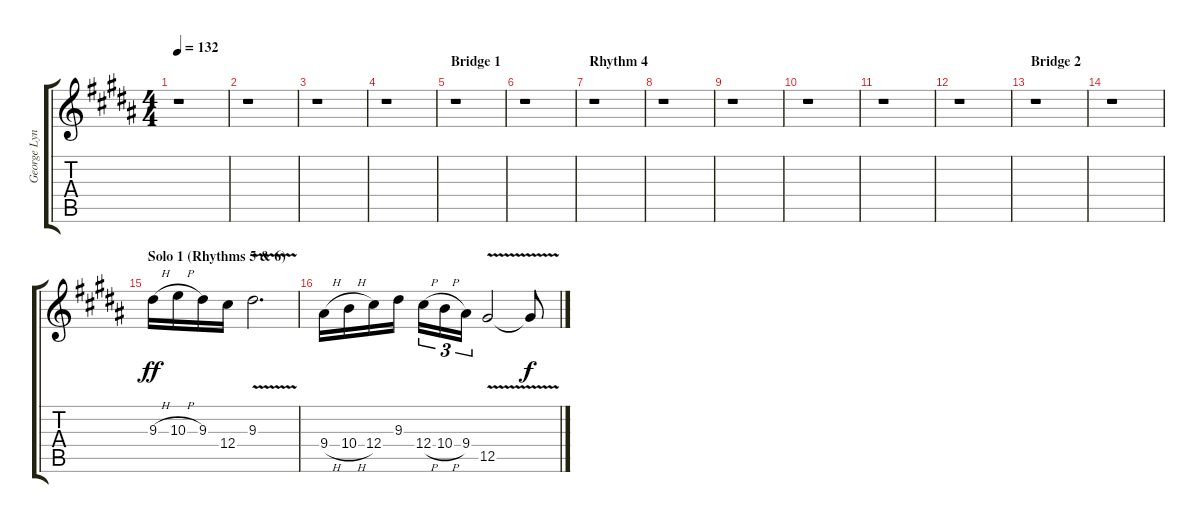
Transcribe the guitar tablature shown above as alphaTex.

\track ("George Lynch Leads" "George Lyn") {instrument distortionguitar}
\staff {score tabs}
\tuning (Eb4 Bb3 Gb3 Db3 Ab2 Eb2) {hide}
\ts (4 4)
\tempo 132
\clef g2
\ks g#minor
r.1{dy ff} |
r.1 |
r.1 |
r.1 |
\section ("" "Bridge 1")
r.1 |
r.1 |
\section ("" "Rhythm 4")
r.1 |
r.1 |
r.1 |
r.1 |
r.1 |
r.1 |
\section ("" "Bridge 2")
r.1 |
r.1 |
\section ("" "Solo 1 (Rhythms 5 & 6)")
9.3{h}.16 10.3{h}.16 9.3.16 12.4.16 9.3{v}.2{d} |
9.4{h}.16 10.4{h}.16 12.4.16 9.3.16 12.4{h}.16{tu (3 2)} 10.4{h}.16{tu (3 2)} 9.4.16{tu (3 2)} 12.5{v}.2 12.5{t}.8{dy f}
